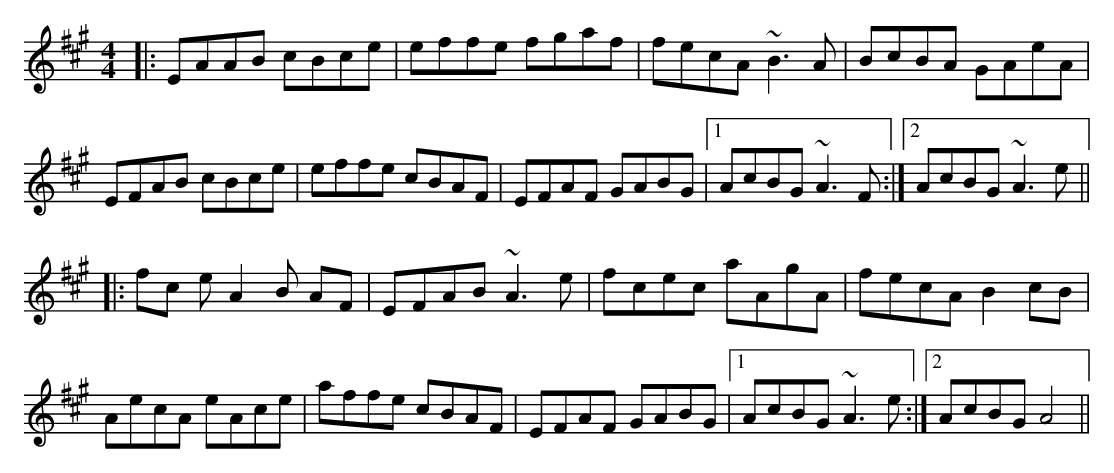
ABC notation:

X:1
M:4/4
K:A
|:EAAB cBce|effe fgaf|fecA ~B3 A|BcBA GAeA|
EFAB cBce|effe cBAF|EFAF GABG|1 AcBG ~A3 F:|2 AcBG ~A3 e||
|:fc e A2 B AF|EFAB ~A3 e|fcec aAgA|fecA B2 cB|
AecA eAce|affe cBAF|EFAF GABG|1 AcBG ~A3 e:|2 AcBG A4||
